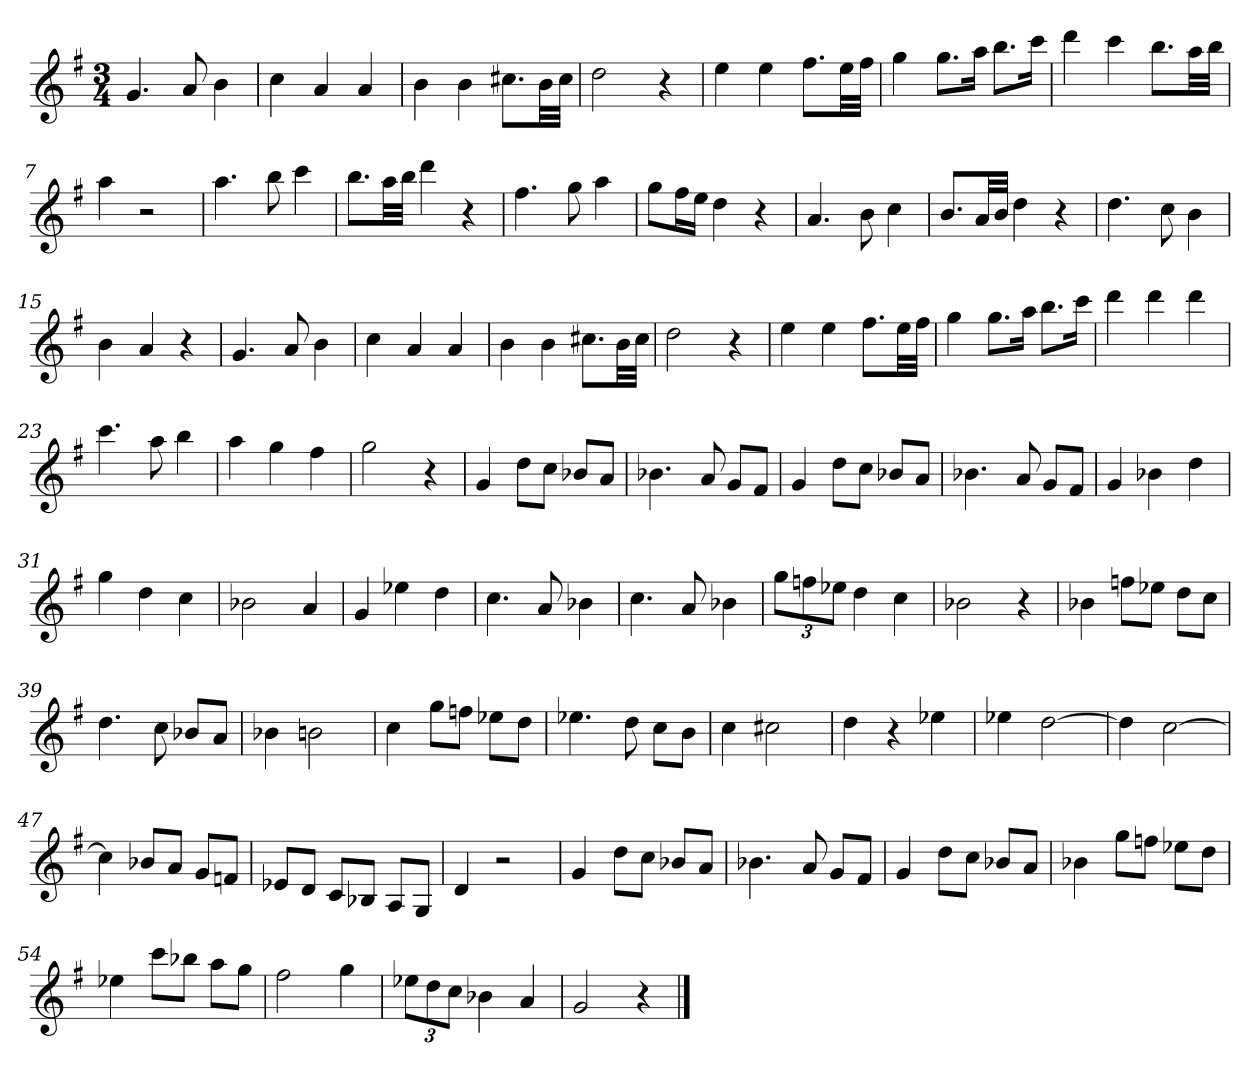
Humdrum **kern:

**kern
*part1
*staff1
*k[f#]
*G:
*M3/4
=
4.g
8a
4b
=1
4cc
4a
4a
=2
4b
4b
8.cc#XL
32bLL
32cc#JJJ
=3
2dd
4r
=4
4ee
4ee
8.ff#L
32eeLL
32ff#JJJ
=5
4gg
8.ggL
16aaJk
8.bbL
16cccJk
=6
4ddd
4ccc
8.bbL
32aaLL
32bbJJJ
=7
4aa
2r
=8
4.aa
8bb
4ccc
=9
8.bbL
32aaLL
32bbJJJ
4ddd
4r
=10
4.ff#
8gg
4aa
=11
8ggL
16ff#L
16eeJJ
4dd
4r
=12
4.a
8b
4cc
=13
8.bL
32aLL
32bJJJ
4dd
4r
=14
4.dd
8cc
4b
=15
4b
4a
4r
=16
4.g
8a
4b
=17
4cc
4a
4a
=18
4b
4b
8.cc#XL
32bLL
32cc#JJJ
=19
2dd
4r
=20
4ee
4ee
8.ff#L
32eeLL
32ff#JJJ
=21
4gg
8.ggL
16aaJk
8.bbL
16cccJk
=22
4ddd
4ddd
4ddd
=23
4.ccc
8aa
4bb
=24
4aa
4gg
4ff#
=25
2gg
4r
=26
4g
8ddL
8ccJ
8b-XL
8aJ
=27
4.b-X
8a
8gL
8f#J
=28
4g
8ddL
8ccJ
8b-XL
8aJ
=29
4.b-X
8a
8gL
8f#J
=30
4g
4b-X
4dd
=31
4gg
4dd
4cc
=32
2b-X
4a
=33
4g
4ee-X
4dd
=34
4.cc
8a
4b-X
=35
4.cc
8a
4b-X
=36
12ggL
12ffn
12ee-XJ
4dd
4cc
=37
2b-X
4r
=38
4b-X
8ffnL
8ee-XJ
8ddL
8ccJ
=39
4.dd
8cc
8b-XL
8aJ
=40
4b-X
2bn
=41
4cc
8ggL
8ffnJ
8ee-XL
8ddJ
=42
4.ee-X
8dd
8ccL
8bJ
=43
4cc
2cc#X
=44
4dd
4r
4ee-X
=45
4ee-X
[2dd
=46
4dd]
[2cc
=47
4cc]
8b-XL
8aJ
8gL
8fnJ
=48
8e-XL
8dJ
8cL
8B-XJ
8AL
8GJ
=49
4d
2r
=50
4g
8ddL
8ccJ
8b-XL
8aJ
=51
4.b-X
8a
8gL
8f#J
=52
4g
8ddL
8ccJ
8b-XL
8aJ
=53
4b-X
8ggL
8ffnJ
8ee-XL
8ddJ
=54
4ee-X
8cccL
8bb-XJ
8aaL
8ggJ
=55
2ff#
4gg
=56
12ee-XL
12dd
12ccJ
4b-X
4a
=57
2g
4r
==
*-
